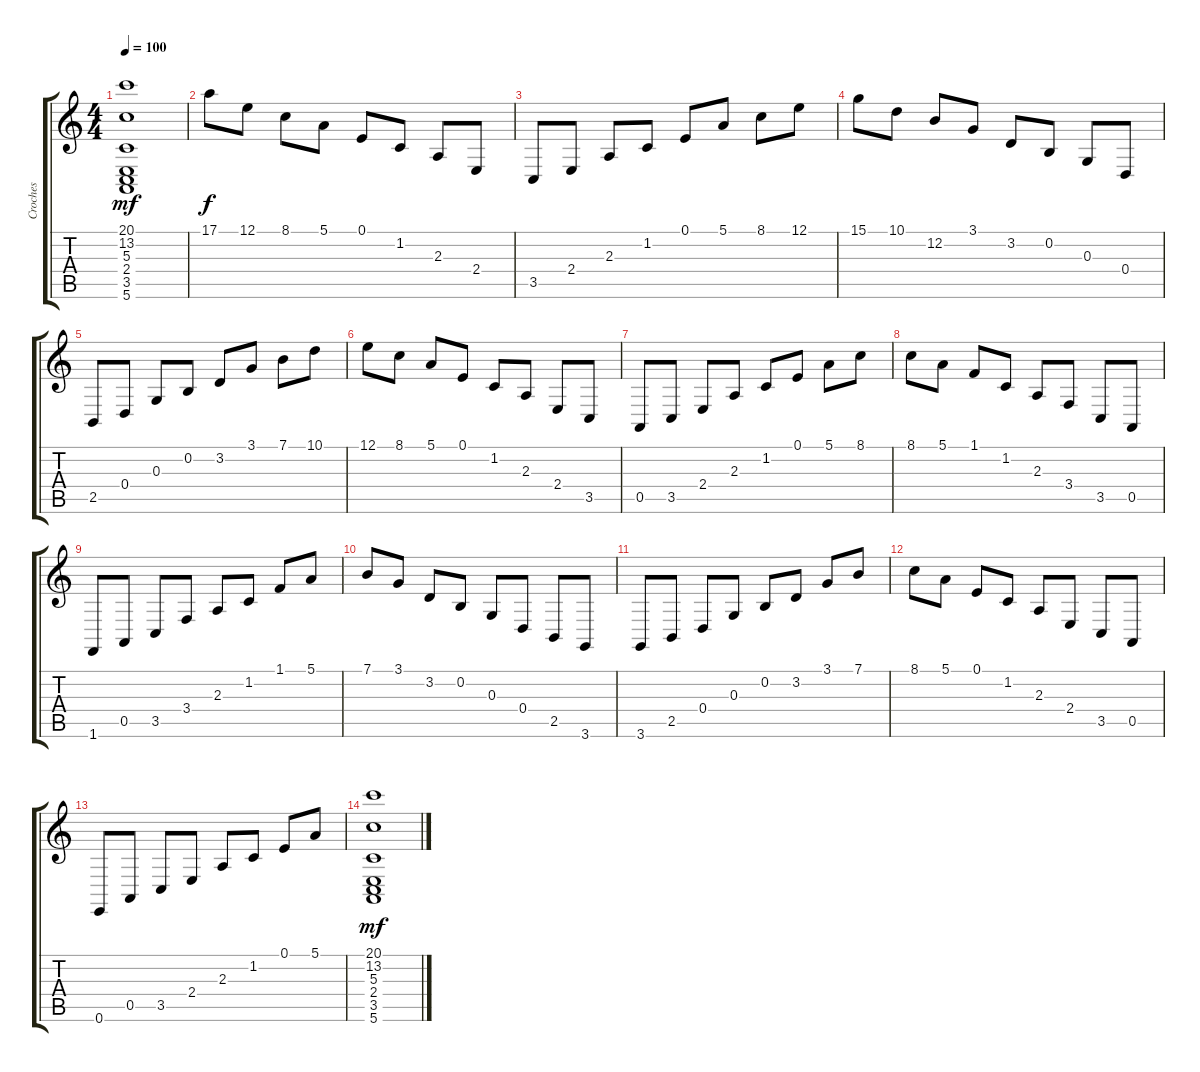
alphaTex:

\track ("Croches" "Croches") {instrument musicbox}
\staff {score tabs}
\tuning (E4 B3 G3 D3 A2 E2) {hide}
\ts (4 4)
\tempo 100
\clef g2
\ks c
(20.1 13.2 5.3 2.4 3.5 5.6).1{dy mf instrument musicbox} |
17.1.8{dy f} 12.1.8 8.1.8 5.1.8 0.1.8 1.2.8 2.3.8 2.4.8 |
3.5.8 2.4.8 2.3.8 1.2.8 0.1.8 5.1.8 8.1.8 12.1.8 |
15.1.8 10.1.8 12.2.8 3.1.8 3.2.8 0.2.8 0.3.8 0.4.8 |
2.5.8 0.4.8 0.3.8 0.2.8 3.2.8 3.1.8 7.1.8 10.1.8 |
12.1.8 8.1.8 5.1.8 0.1.8 1.2.8 2.3.8 2.4.8 3.5.8 |
0.5.8 3.5.8 2.4.8 2.3.8 1.2.8 0.1.8 5.1.8 8.1.8 |
8.1.8 5.1.8 1.1.8 1.2.8 2.3.8 3.4.8 3.5.8 0.5.8 |
1.6.8 0.5.8 3.5.8 3.4.8 2.3.8 1.2.8 1.1.8 5.1.8 |
7.1.8 3.1.8 3.2.8 0.2.8 0.3.8 0.4.8 2.5.8 3.6.8 |
3.6.8 2.5.8 0.4.8 0.3.8 0.2.8 3.2.8 3.1.8 7.1.8 |
8.1.8 5.1.8 0.1.8 1.2.8 2.3.8 2.4.8 3.5.8 0.5.8 |
0.6.8 0.5.8 3.5.8 2.4.8 2.3.8 1.2.8 0.1.8 5.1.8 |
(20.1 13.2 5.3 2.4 3.5 5.6).1{dy mf}
